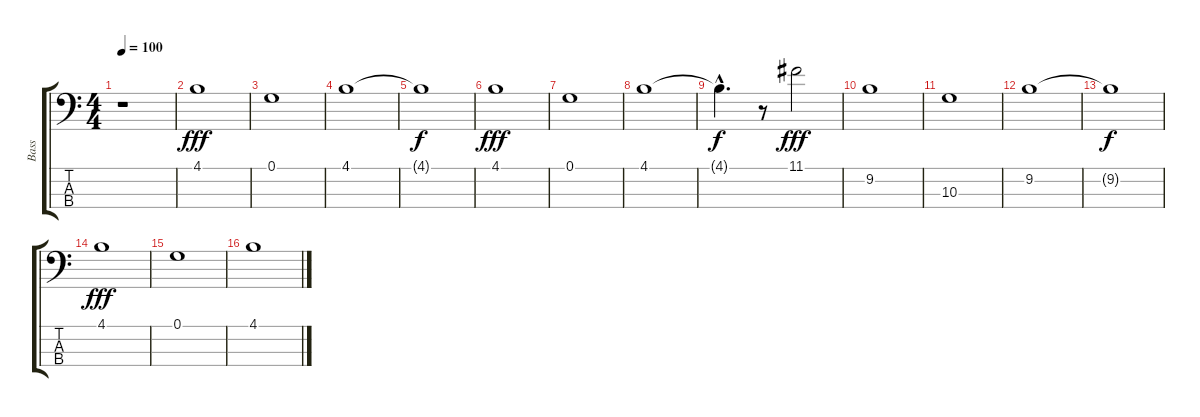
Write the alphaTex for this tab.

\track ("Bass" "Bass") {instrument fretlessbass}
\staff {score tabs}
\tuning (G2 D2 A1 E1) {hide}
\ts (4 4)
\tempo 100
\clef f4
\ks c
r.1{dy fff instrument fretlessbass} |
4.1.1 |
0.1.1 |
4.1.1 |
4.1{t}.1{dy f} |
4.1.1{dy fff} |
0.1.1 |
4.1.1 |
4.1{hac t}.4{d dy f} r.8 11.1.2{dy fff} |
9.2.1 |
10.3.1 |
9.2.1 |
9.2{t}.1{dy f} |
4.1.1{dy fff} |
0.1.1 |
4.1.1
